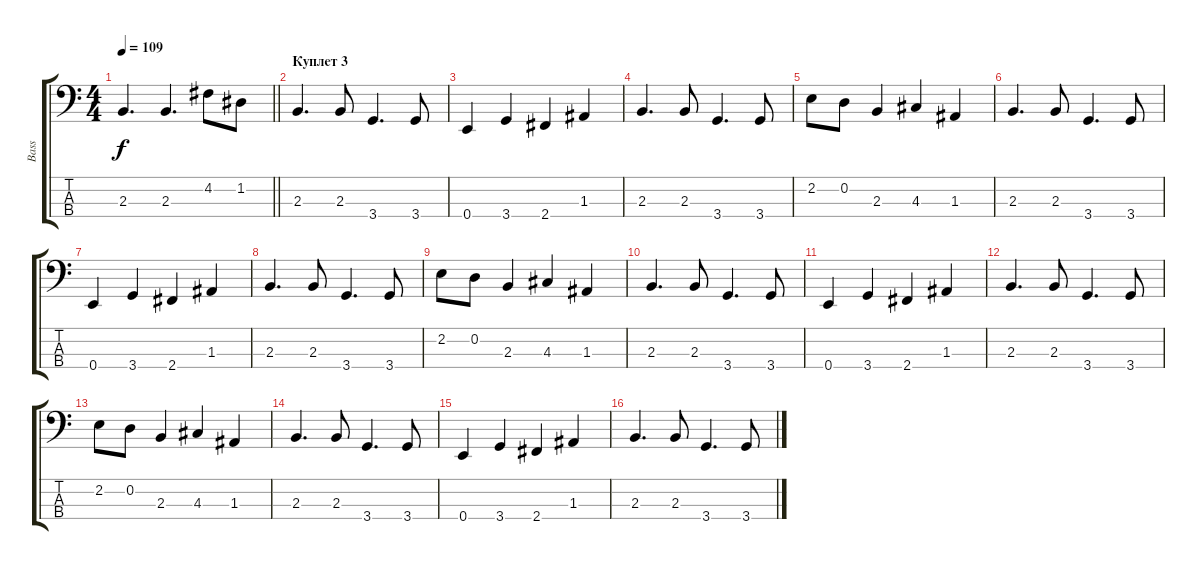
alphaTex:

\track ("Bass" "Bass") {instrument electricbasspick}
\staff {score tabs}
\tuning (G2 D2 A1 E1) {hide}
\ts (4 4)
\tempo 109
\clef f4
\barLineRight lightlight
\ks c
2.3.4{d dy f} 2.3.4{d} 4.2.8 1.2.8 |
\section ("" "Куплет 3")
2.3.4{d} 2.3.8 3.4.4{d} 3.4.8 |
0.4.4 3.4.4 2.4.4 1.3.4 |
2.3.4{d} 2.3.8 3.4.4{d} 3.4.8 |
2.2.8 0.2.8 2.3.4 4.3.4 1.3.4 |
2.3.4{d} 2.3.8 3.4.4{d} 3.4.8 |
0.4.4 3.4.4 2.4.4 1.3.4 |
2.3.4{d} 2.3.8 3.4.4{d} 3.4.8 |
2.2.8 0.2.8 2.3.4 4.3.4 1.3.4 |
2.3.4{d} 2.3.8 3.4.4{d} 3.4.8 |
0.4.4 3.4.4 2.4.4 1.3.4 |
2.3.4{d} 2.3.8 3.4.4{d} 3.4.8 |
2.2.8 0.2.8 2.3.4 4.3.4 1.3.4 |
2.3.4{d} 2.3.8 3.4.4{d} 3.4.8 |
0.4.4 3.4.4 2.4.4 1.3.4 |
2.3.4{d} 2.3.8 3.4.4{d} 3.4.8
